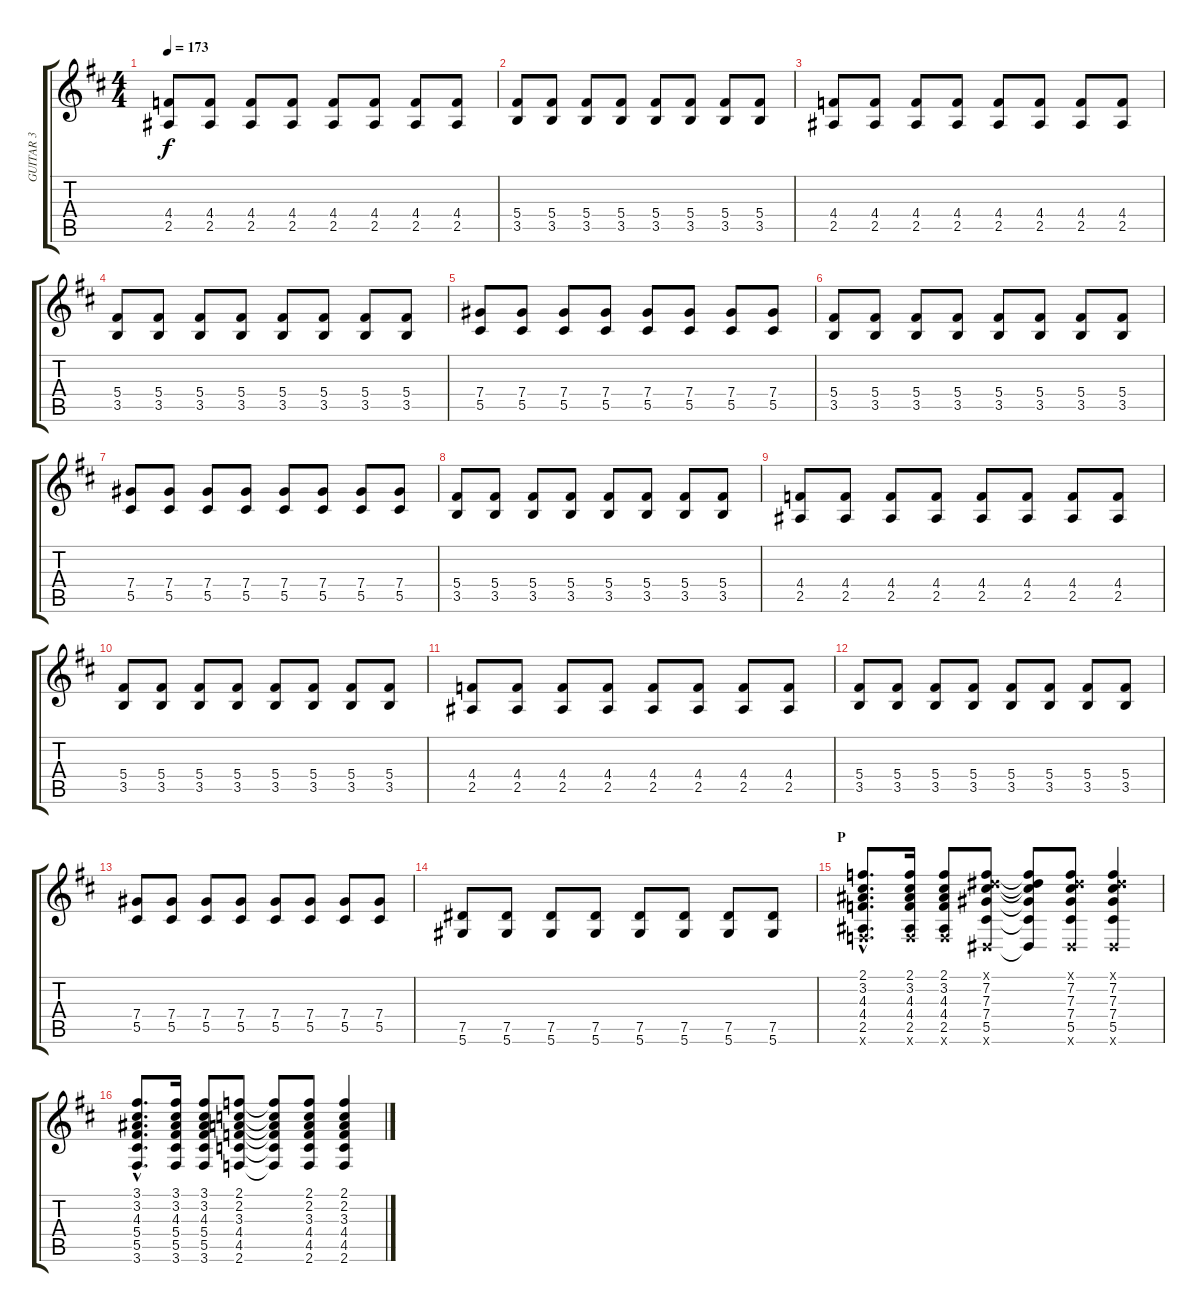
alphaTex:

\track ("GUITAR 3" "GUITAR 3") {instrument electricguitarclean}
\staff {score tabs}
\tuning (Eb4 Bb3 Gb3 Db3 Ab2 Eb2) {hide}
\ts (4 4)
\tempo 173
\clef g2
\ks bminor
(4.4 2.5).8{dy f} (4.4 2.5).8 (4.4 2.5).8 (4.4 2.5).8 (4.4 2.5).8 (4.4 2.5).8 (4.4 2.5).8 (4.4 2.5).8 |
(5.4 3.5).8 (5.4 3.5).8 (5.4 3.5).8 (5.4 3.5).8 (5.4 3.5).8 (5.4 3.5).8 (5.4 3.5).8 (5.4 3.5).8 |
(4.4 2.5).8 (4.4 2.5).8 (4.4 2.5).8 (4.4 2.5).8 (4.4 2.5).8 (4.4 2.5).8 (4.4 2.5).8 (4.4 2.5).8 |
(5.4 3.5).8 (5.4 3.5).8 (5.4 3.5).8 (5.4 3.5).8 (5.4 3.5).8 (5.4 3.5).8 (5.4 3.5).8 (5.4 3.5).8 |
(7.4 5.5).8 (7.4 5.5).8 (7.4 5.5).8 (7.4 5.5).8 (7.4 5.5).8 (7.4 5.5).8 (7.4 5.5).8 (7.4 5.5).8 |
(5.4 3.5).8 (5.4 3.5).8 (5.4 3.5).8 (5.4 3.5).8 (5.4 3.5).8 (5.4 3.5).8 (5.4 3.5).8 (5.4 3.5).8 |
(7.4 5.5).8 (7.4 5.5).8 (7.4 5.5).8 (7.4 5.5).8 (7.4 5.5).8 (7.4 5.5).8 (7.4 5.5).8 (7.4 5.5).8 |
(5.4 3.5).8 (5.4 3.5).8 (5.4 3.5).8 (5.4 3.5).8 (5.4 3.5).8 (5.4 3.5).8 (5.4 3.5).8 (5.4 3.5).8 |
(4.4 2.5).8 (4.4 2.5).8 (4.4 2.5).8 (4.4 2.5).8 (4.4 2.5).8 (4.4 2.5).8 (4.4 2.5).8 (4.4 2.5).8 |
(5.4 3.5).8 (5.4 3.5).8 (5.4 3.5).8 (5.4 3.5).8 (5.4 3.5).8 (5.4 3.5).8 (5.4 3.5).8 (5.4 3.5).8 |
(4.4 2.5).8 (4.4 2.5).8 (4.4 2.5).8 (4.4 2.5).8 (4.4 2.5).8 (4.4 2.5).8 (4.4 2.5).8 (4.4 2.5).8 |
(5.4 3.5).8 (5.4 3.5).8 (5.4 3.5).8 (5.4 3.5).8 (5.4 3.5).8 (5.4 3.5).8 (5.4 3.5).8 (5.4 3.5).8 |
(7.4 5.5).8 (7.4 5.5).8 (7.4 5.5).8 (7.4 5.5).8 (7.4 5.5).8 (7.4 5.5).8 (7.4 5.5).8 (7.4 5.5).8 |
(7.5 5.6).8 (7.5 5.6).8 (7.5 5.6).8 (7.5 5.6).8 (7.5 5.6).8 (7.5 5.6).8 (7.5 5.6).8 (7.5 5.6).8 |
\section ("" "P")
(2.1{hac} 3.2{hac} 4.3{hac} 4.4{hac} 2.5{hac} 2.6{hac x}).8{d} (2.1 3.2 4.3 4.4 2.5 2.6{x}).16 (2.1 3.2 4.3 4.4 2.5 2.6{x}).8 (0.1{x} 7.2 7.3 7.4 5.5 0.6{x}).8 (0.1{t} 7.2{t} 7.3{t} 7.4{t} 5.5{t} 0.6{t}).8 (0.1{x} 7.2 7.3 7.4 5.5 0.6{x}).8 (0.1{x} 7.2 7.3 7.4 5.5 0.6{x}).4 |
(3.1{hac} 3.2{hac} 4.3{hac} 5.4{hac} 5.5{hac} 3.6{hac}).8{d} (3.1 3.2 4.3 5.4 5.5 3.6).16 (3.1 3.2 4.3 5.4 5.5 3.6).8 (2.1 2.2 3.3 4.4 4.5 2.6).8 (2.1{t} 2.2{t} 3.3{t} 4.4{t} 4.5{t} 2.6{t}).8 (2.1 2.2 3.3 4.4 4.5 2.6).8 (2.1 2.2 3.3 4.4 4.5 2.6).4
